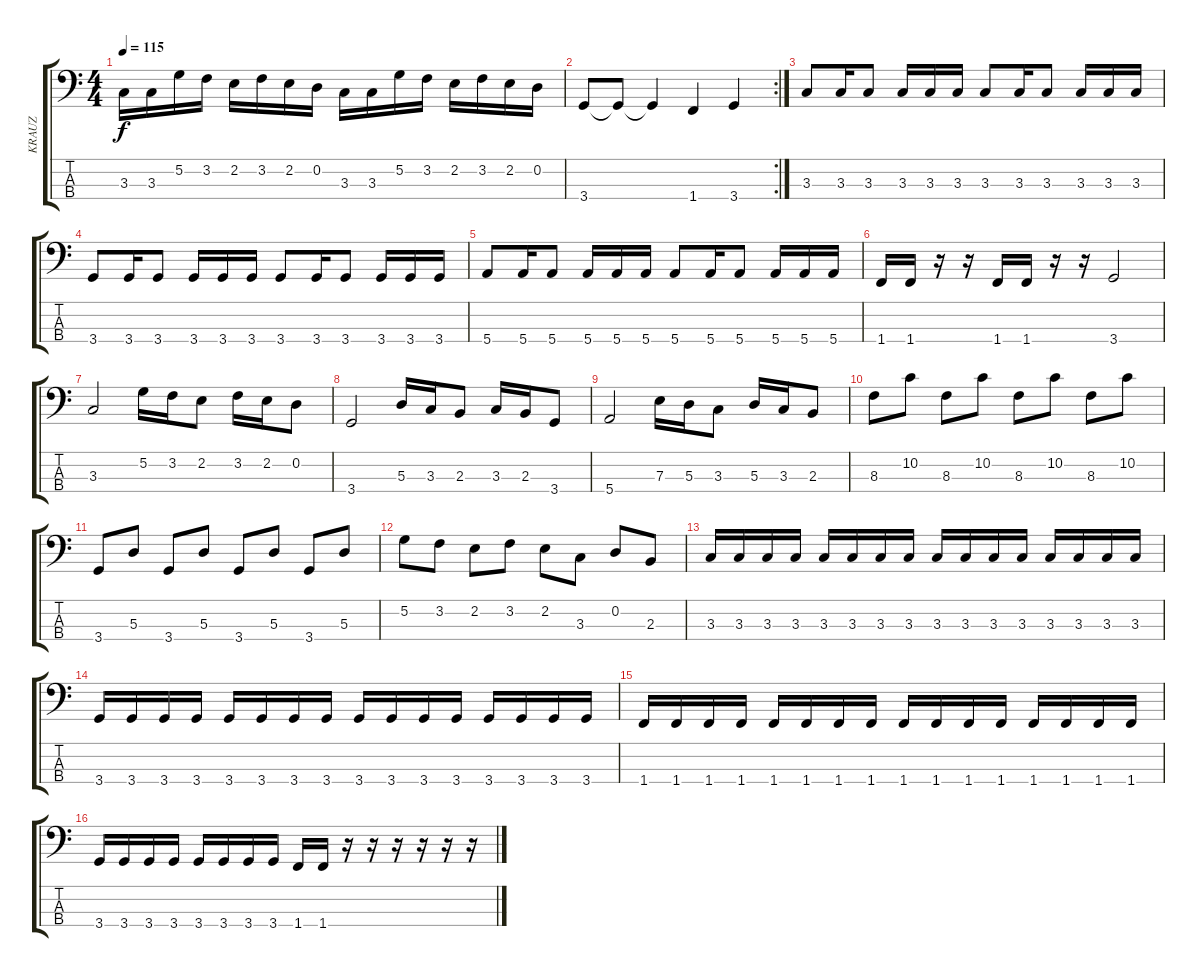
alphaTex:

\track ("KRAUZ" "KRAUZ") {instrument slapbass1}
\staff {score tabs}
\tuning (G2 D2 A1 E1) {hide}
\ts (4 4)
\tempo 115
\clef f4
\ks c
3.3.16{dy f} 3.3.16 5.2.16 3.2.16 2.2.16 3.2.16 2.2.16 0.2.16 3.3.16 3.3.16 5.2.16 3.2.16 2.2.16 3.2.16 2.2.16 0.2.16 |
\rc 2
3.4.8 3.4{t}.8 3.4{t}.4 1.4.4 3.4.4 |
3.3.8 3.3.16 3.3.8 3.3.16 3.3.16 3.3.16 3.3.8 3.3.16 3.3.8 3.3.16 3.3.16 3.3.16 |
3.4.8 3.4.16 3.4.8 3.4.16 3.4.16 3.4.16 3.4.8 3.4.16 3.4.8 3.4.16 3.4.16 3.4.16 |
5.4.8 5.4.16 5.4.8 5.4.16 5.4.16 5.4.16 5.4.8 5.4.16 5.4.8 5.4.16 5.4.16 5.4.16 |
1.4.16 1.4.16 r.16 r.16 1.4.16 1.4.16 r.16 r.16 3.4.2 |
3.3.2 5.2.16 3.2.16 2.2.8 3.2.16 2.2.16 0.2.8 |
3.4.2 5.3.16 3.3.16 2.3.8 3.3.16 2.3.16 3.4.8 |
5.4.2 7.3.16 5.3.16 3.3.8 5.3.16 3.3.16 2.3.8 |
8.3.8 10.2.8 8.3.8 10.2.8 8.3.8 10.2.8 8.3.8 10.2.8 |
3.4.8 5.3.8 3.4.8 5.3.8 3.4.8 5.3.8 3.4.8 5.3.8 |
5.2.8 3.2.8 2.2.8 3.2.8 2.2.8 3.3.8 0.2.8 2.3.8 |
3.3.16 3.3.16 3.3.16 3.3.16 3.3.16 3.3.16 3.3.16 3.3.16 3.3.16 3.3.16 3.3.16 3.3.16 3.3.16 3.3.16 3.3.16 3.3.16 |
3.4.16 3.4.16 3.4.16 3.4.16 3.4.16 3.4.16 3.4.16 3.4.16 3.4.16 3.4.16 3.4.16 3.4.16 3.4.16 3.4.16 3.4.16 3.4.16 |
1.4.16 1.4.16 1.4.16 1.4.16 1.4.16 1.4.16 1.4.16 1.4.16 1.4.16 1.4.16 1.4.16 1.4.16 1.4.16 1.4.16 1.4.16 1.4.16 |
3.4.16 3.4.16 3.4.16 3.4.16 3.4.16 3.4.16 3.4.16 3.4.16 1.4.16 1.4.16 r.16 r.16 r.16 r.16 r.16 r.16
